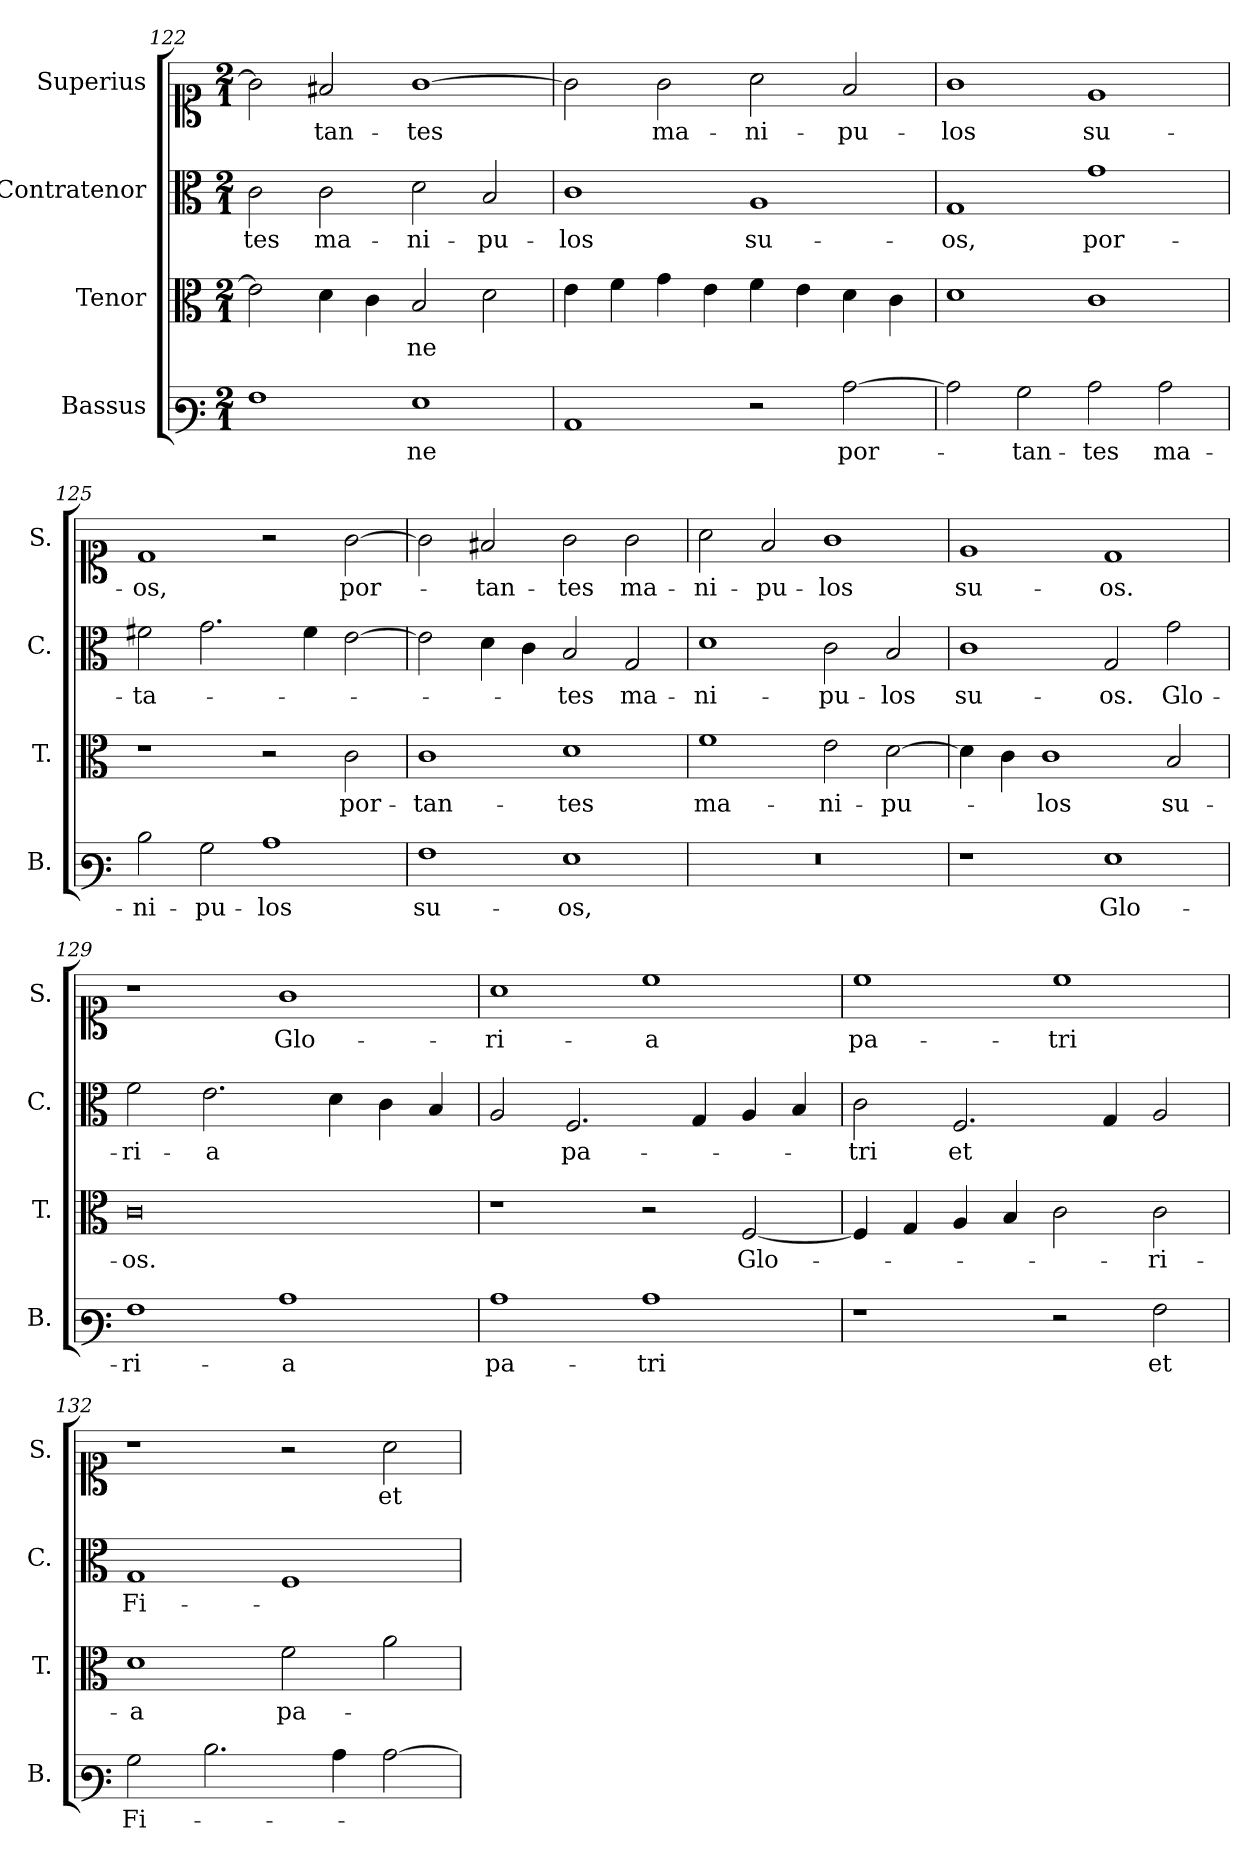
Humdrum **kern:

**kern	**text	**kern	**text	**kern	**text	**kern	**text
*part4	*part4	*part3	*part3	*part2	*part2	*part1	*part1
*staff4	*staff4	*staff3	*staff3	*staff2	*staff2	*staff1	*staff1
*I"Bassus	*	*I"Tenor	*	*I"Contratenor	*	*I"Superius	*
*I'B.	*	*I'T.	*	*I'C.	*	*I'S.	*
*clefF3	*	*clefC3	*	*clefC3	*	*clefC1	*
*k[]	*	*k[]	*	*k[]	*	*k[]	*
*M2/1	*	*M2/1	*	*M2/1	*	*M2/1	*
=122	=122	=122	=122	=122	=122	=122	=122
!	!	!	!	!	!LO:LY:b	!	!
1A	.	2e\]	.	2c\	-tes	2g\]	.
!	!	!	!	!	!LO:LY:b	!	!LO:LY:b
.	.	4d\	.	2c\	ma-	2f#X/	-tan-
.	.	4c\	.	.	.	.	.
!	!LO:LY:b	!	!LO:LY:b	!	!LO:LY:b	!	!LO:LY:b
1G	-ne	2B/	-ne	2d\	-ni-	[1g	-tes
!	!	!	!	!	!LO:LY:b	!	!
.	.	2d\	.	2B/	-pu-	.	.
=123	=123	=123	=123	=123	=123	=123	=123
!	!	!	!	!	!LO:LY:b	!	!
1C	.	4e\	.	1c	-los	2g\]	.
.	.	4f\	.	.	.	.	.
!	!	!	!	!	!	!	!LO:LY:b
.	.	4g\	.	.	.	2g\	ma-
.	.	4e\	.	.	.	.	.
!	!	!	!	!	!LO:LY:b	!	!LO:LY:b
2r	.	4f\	.	1A	su-	2a\	-ni-
.	.	4e\	.	.	.	.	.
!	!LO:LY:b	!	!	!	!	!	!LO:LY:b
[2c\	por-	4d\	.	.	.	2f/	-pu-
.	.	4c\	.	.	.	.	.
=124	=124	=124	=124	=124	=124	=124	=124
!	!	!	!	!	!LO:LY:b	!	!LO:LY:b
2c\]	.	1d	.	1G	-os,	1g	-los
!	!LO:LY:b	!	!	!	!	!	!
2B\	-tan-	.	.	.	.	.	.
!	!LO:LY:b	!	!	!	!LO:LY:b	!	!LO:LY:b
2c\	-tes	1c	.	1g	por-	1e	su-
!	!LO:LY:b	!	!	!	!	!	!
2c\	ma-	.	.	.	.	.	.
=125	=125	=125	=125	=125	=125	=125	=125
!	!LO:LY:b	!	!	!	!LO:LY:b	!	!LO:LY:b
2d\	-ni-	1r	.	2f#X\	-ta-	1d	-os,
!	!LO:LY:b	!	!	!	!	!	!
2B\	-pu-	.	.	2.g\	.	.	.
!	!LO:LY:b	!	!	!	!	!	!
1c	-los	2r	.	.	.	2r	.
.	.	.	.	4f#\	.	.	.
!	!	!	!LO:LY:b	!	!	!	!LO:LY:b
.	.	2c\	por-	[2e\	.	[2g\	por-
=126	=126	=126	=126	=126	=126	=126	=126
!	!LO:LY:b	!	!LO:LY:b	!	!	!	!
1A	su-	1c	-tan-	2e\]	.	2g\]	.
!	!	!	!	!	!	!	!LO:LY:b
.	.	.	.	4d\	.	2f#X/	-tan-
.	.	.	.	4c\	.	.	.
!	!LO:LY:b	!	!LO:LY:b	!	!LO:LY:b	!	!LO:LY:b
1G	-os,	1d	-tes	2B/	-tes	2g\	-tes
!	!	!	!	!	!LO:LY:b	!	!LO:LY:b
.	.	.	.	2G/	ma-	2g\	ma-
=127	=127	=127	=127	=127	=127	=127	=127
!	!	!	!LO:LY:b	!	!LO:LY:b	!	!LO:LY:b
0r	.	1f	ma-	1d	-ni-	2a\	-ni-
!	!	!	!	!	!	!	!LO:LY:b
.	.	.	.	.	.	2f/	-pu-
!	!	!	!LO:LY:b	!	!LO:LY:b	!	!LO:LY:b
.	.	2e\	ni-	2c\	-pu-	1g	-los
!	!	!	!LO:LY:b	!	!LO:LY:b	!	!
.	.	[2d\	-pu-	2B/	-los	.	.
=128	=128	=128	=128	=128	=128	=128	=128
!	!	!	!	!	!LO:LY:b	!	!LO:LY:b
1r	.	4d\]	.	1c	su-	1e	su-
.	.	4c\	.	.	.	.	.
!	!	!	!LO:LY:b	!	!	!	!
.	.	1c	-los	.	.	.	.
!	!LO:LY:b	!	!	!	!LO:LY:b	!	!LO:LY:b
1G	Glo-	.	.	2G/	-os.	1d	-os.
!	!	!	!LO:LY:b	!	!LO:LY:b	!	!
.	.	2B/	su-	2g\	Glo-	.	.
=129	=129	=129	=129	=129	=129	=129	=129
!	!LO:LY:b	!	!LO:LY:b	!	!LO:LY:b	!	!
1A	-ri-	0c	-os.	2f\	-ri-	1r	.
!	!	!	!	!	!LO:LY:b	!	!
.	.	.	.	2.e\	-a	.	.
!	!LO:LY:b	!	!	!	!	!	!LO:LY:b
1c	-a	.	.	.	.	1g	Glo-
.	.	.	.	4d\	.	.	.
.	.	.	.	4c\	.	.	.
.	.	.	.	4B/	.	.	.
=130	=130	=130	=130	=130	=130	=130	=130
!	!LO:LY:b	!	!	!	!	!	!LO:LY:b
1c	pa-	1r	.	2A/	.	1a	-ri-
!	!	!	!	!	!LO:LY:b	!	!
.	.	.	.	2.F/	pa-	.	.
!	!LO:LY:b	!	!	!	!	!	!LO:LY:b
1c	-tri	2r	.	.	.	1cc	-a
.	.	.	.	4G/	.	.	.
!	!	!	!LO:LY:b	!	!	!	!
.	.	[2F/	Glo-	4A/	.	.	.
.	.	.	.	4B/	.	.	.
=131	=131	=131	=131	=131	=131	=131	=131
!	!	!	!	!	!LO:LY:b	!	!LO:LY:b
1r	.	4F/]	.	2c\	-tri	1cc	pa-
.	.	4G/	.	.	.	.	.
!	!	!	!	!	!LO:LY:b	!	!
.	.	4A/	.	2.F/	et	.	.
.	.	4B/	.	.	.	.	.
!	!	!	!	!	!	!	!LO:LY:b
2r	.	2c\	.	.	.	1cc	-tri
.	.	.	.	4G/	.	.	.
!	!LO:LY:b	!	!LO:LY:b	!	!	!	!
2A\	et	2c\	-ri-	2A/	.	.	.
=132	=132	=132	=132	=132	=132	=132	=132
!	!LO:LY:b	!	!LO:LY:b	!	!LO:LY:b	!	!
2B\	Fi-	1d	-a	1G	Fi-	1r	.
2.d\	.	.	.	.	.	.	.
!	!	!	!LO:LY:b	!	!	!	!
.	.	2f\	pa-	1F	.	2r	.
4c\	.	.	.	.	.	.	.
!	!	!	!	!	!	!	!LO:LY:b
[2c\	.	2a\	.	.	.	2a\	et
=	=	=	=	=	=	=	=
*-	*-	*-	*-	*-	*-	*-	*-
